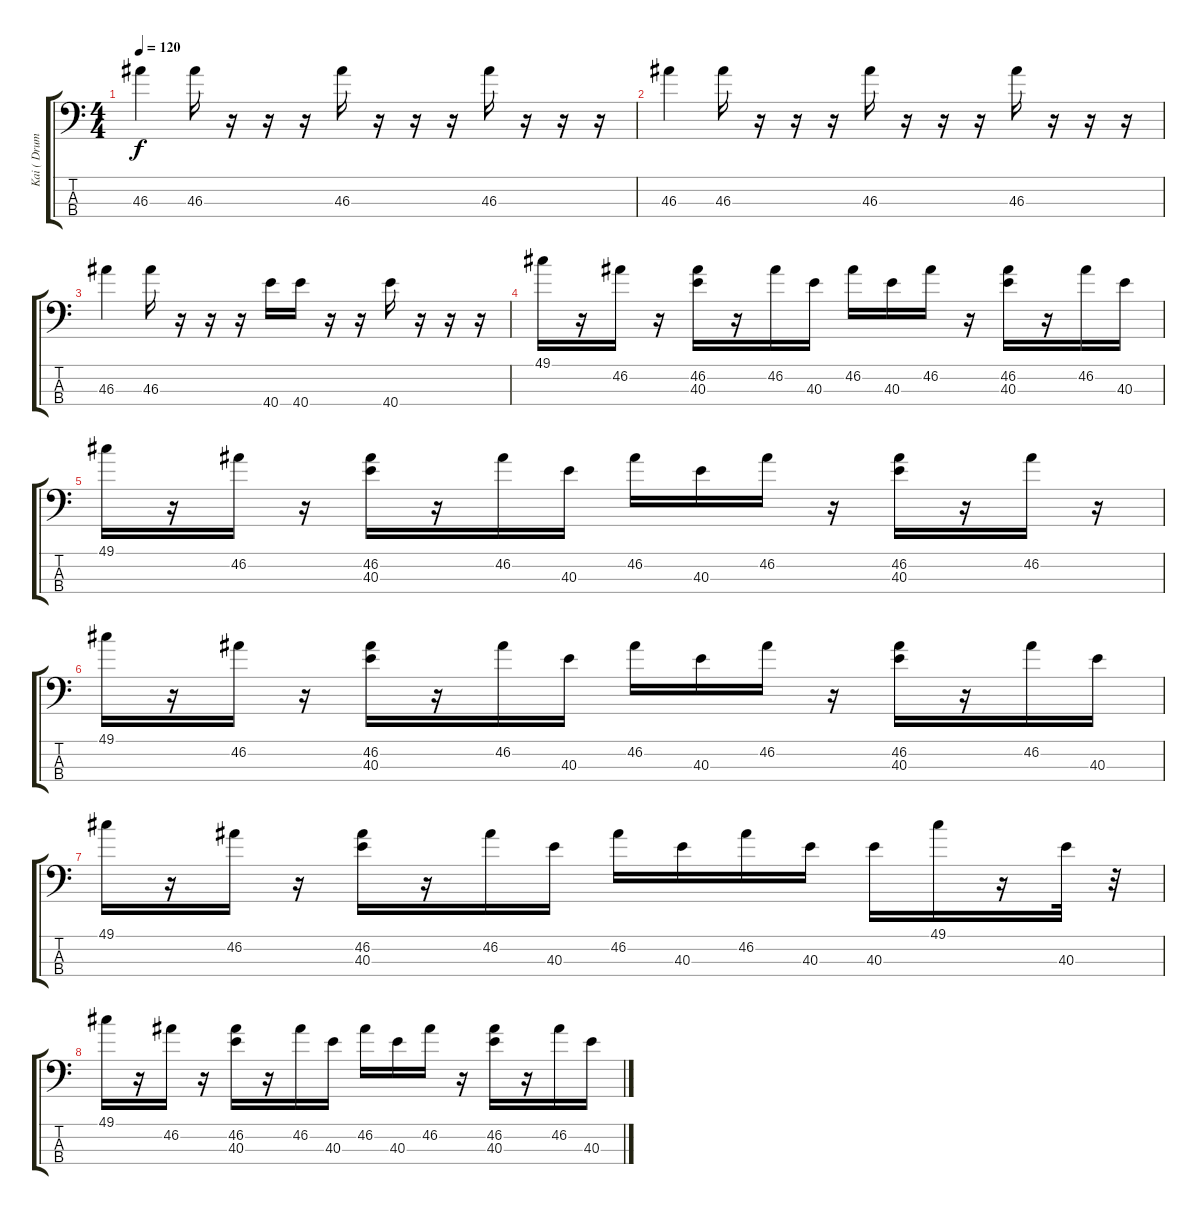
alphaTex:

\track ("Kai ( Drums )" "Kai ( Drum") {instrument acousticgrandpiano}
\staff {score tabs}
\tuning (C-1 C-1 C-1 C-1) {hide}
\ts (4 4)
\tempo 120
\clef f4
\ks c
46.3.4{dy f} 46.3.16 r.16 r.16 r.16 46.3.16 r.16 r.16 r.16 46.3.16 r.16 r.16 r.16 |
46.3.4 46.3.16 r.16 r.16 r.16 46.3.16 r.16 r.16 r.16 46.3.16 r.16 r.16 r.16 |
46.3.4 46.3.16 r.16 r.16 r.16 40.4.16 40.4.16 r.16 r.16 40.4.16 r.16 r.16 r.16 |
49.1.16 r.16 46.2.16 r.16 (46.2 40.3).16 r.16 46.2.16 40.3.16 46.2.16 40.3.16 46.2.16 r.16 (46.2 40.3).16 r.16 46.2.16 40.3.16 |
49.1.16 r.16 46.2.16 r.16 (46.2 40.3).16 r.16 46.2.16 40.3.16 46.2.16 40.3.16 46.2.16 r.16 (46.2 40.3).16 r.16 46.2.16 r.16 |
49.1.16 r.16 46.2.16 r.16 (46.2 40.3).16 r.16 46.2.16 40.3.16 46.2.16 40.3.16 46.2.16 r.16 (46.2 40.3).16 r.16 46.2.16 40.3.16 |
49.1.16 r.16 46.2.16 r.16 (46.2 40.3).16 r.16 46.2.16 40.3.16 46.2.16 40.3.16 46.2.16 40.3.16 40.3.16 49.1.16 r.16 40.3.32 r.32 |
49.1.16 r.16 46.2.16 r.16 (46.2 40.3).16 r.16 46.2.16 40.3.16 46.2.16 40.3.16 46.2.16 r.16 (46.2 40.3).16 r.16 46.2.16 40.3.16
